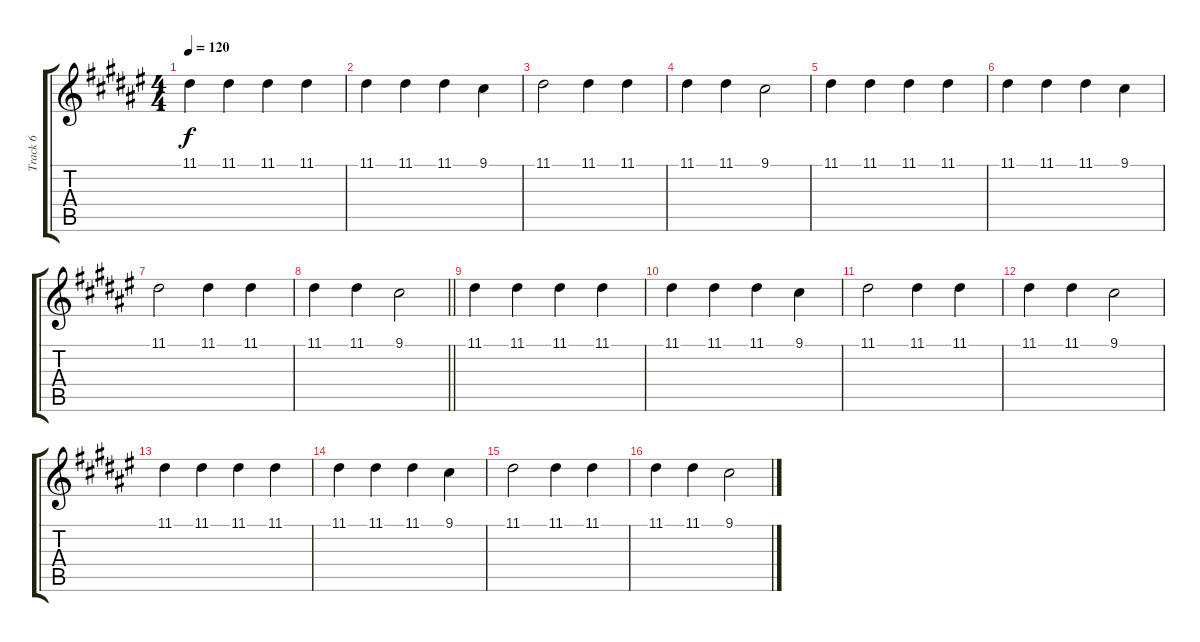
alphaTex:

\track ("Track 6" "Track 6") {instrument pad2warm}
\staff {score tabs}
\tuning (E4 B3 G3 D3 A2 E2) {hide}
\ts (4 4)
\tempo 120
\clef g2
\ks f#
11.1.4{dy f} 11.1.4 11.1.4 11.1.4 |
11.1.4 11.1.4 11.1.4 9.1.4 |
11.1.2 11.1.4 11.1.4 |
11.1.4 11.1.4 9.1.2 |
11.1.4 11.1.4 11.1.4 11.1.4 |
11.1.4 11.1.4 11.1.4 9.1.4 |
11.1.2 11.1.4 11.1.4 |
\barLineRight lightlight
11.1.4 11.1.4 9.1.2 |
11.1.4 11.1.4 11.1.4 11.1.4 |
11.1.4 11.1.4 11.1.4 9.1.4 |
11.1.2 11.1.4 11.1.4 |
11.1.4 11.1.4 9.1.2 |
11.1.4 11.1.4 11.1.4 11.1.4 |
11.1.4 11.1.4 11.1.4 9.1.4 |
11.1.2 11.1.4 11.1.4 |
11.1.4 11.1.4 9.1.2
